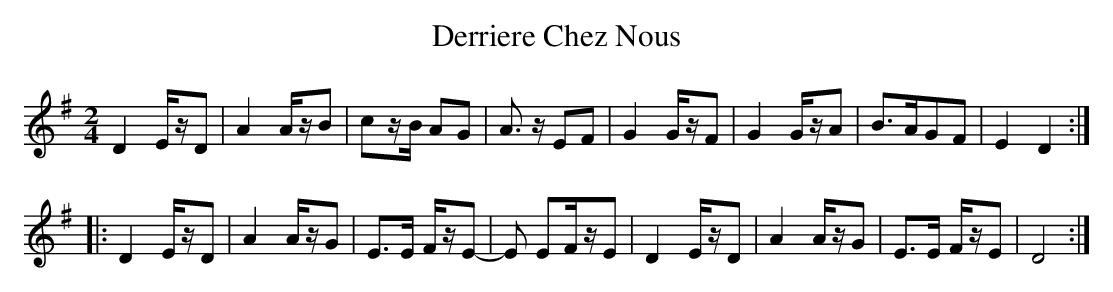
X:1
T:Derriere Chez Nous
M:2/4
L:1/8
K:G
D2 E/z/D | A2 A/z/B | cz/B/ AG | A3/2z/ EF | G2 G/z/F | G2 G/z/A | B>AGF | E2 D2 :|
|:D2E/z/D | A2 A/z/G | E>E F/z/E- | E EF/z/E | D2E/z/D | A2A/z/G | E>E F/z/E | D4 :|
